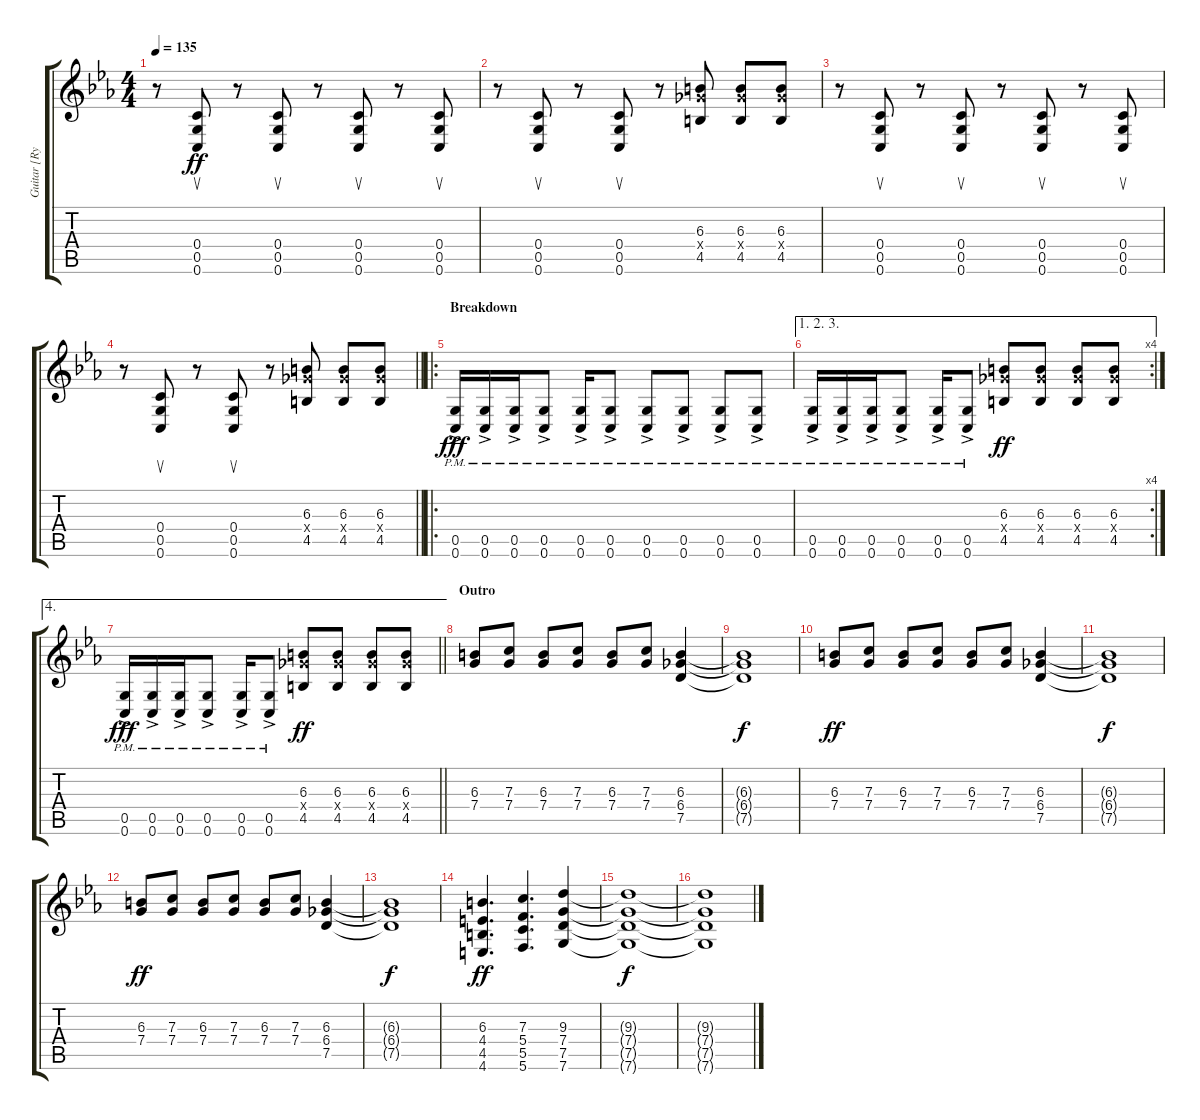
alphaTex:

\track ("Guitar [Ryan Primrack]" "Guitar [Ry") {instrument distortionguitar}
\staff {score tabs}
\tuning (D4 A3 F3 C3 G2 C2) {hide}
\ts (4 4)
\tempo 135
\clef g2
\ks cminor
r.8{dy ff} (0.4 0.5 0.6).8{su} r.8 (0.4 0.5 0.6).8{su} r.8 (0.4 0.5 0.6).8{su} r.8 (0.4 0.5 0.6).8{su} |
r.8 (0.4 0.5 0.6).8{su} r.8 (0.4 0.5 0.6).8{su} r.8 (6.3 6.4{x} 4.5).8 (6.3 6.4{x} 4.5).8 (6.3 6.4{x} 4.5).8 |
r.8 (0.4 0.5 0.6).8{su} r.8 (0.4 0.5 0.6).8{su} r.8 (0.4 0.5 0.6).8{su} r.8 (0.4 0.5 0.6).8{su} |
\barLineRight lightlight
r.8 (0.4 0.5 0.6).8{su} r.8 (0.4 0.5 0.6).8{su} r.8 (6.3 6.4{x} 4.5).8 (6.3 6.4{x} 4.5).8 (6.3 6.4{x} 4.5).8 |
\ro
\section ("" "Breakdown")
(0.5{ac pm} 0.6{ac pm}).16{dy fff} (0.5{ac pm} 0.6{ac pm}).16 (0.5{ac pm} 0.6{ac pm}).16 (0.5{ac pm} 0.6{ac pm}).8 (0.5{ac pm} 0.6{ac pm}).16 (0.5{ac pm} 0.6{ac pm}).8 (0.5{ac pm} 0.6{ac pm}).8 (0.5{ac pm} 0.6{ac pm}).8 (0.5{ac pm} 0.6{ac pm}).8 (0.5{ac pm} 0.6{ac pm}).8 |
\ae (1 2 3)
\rc 4
(0.5{ac pm} 0.6{ac pm}).16 (0.5{ac pm} 0.6{ac pm}).16 (0.5{ac pm} 0.6{ac pm}).16 (0.5{ac pm} 0.6{ac pm}).8 (0.5{ac pm} 0.6{ac pm}).16 (0.5{ac pm} 0.6{ac pm}).8 (6.3 6.4{x} 4.5).8{dy ff} (6.3 6.4{x} 4.5).8 (6.3 6.4{x} 4.5).8 (6.3 6.4{x} 4.5).8 |
\ae 4
\barLineRight lightlight
(0.5{ac pm} 0.6{ac pm}).16{dy fff} (0.5{ac pm} 0.6{ac pm}).16 (0.5{ac pm} 0.6{ac pm}).16 (0.5{ac pm} 0.6{ac pm}).8 (0.5{ac pm} 0.6{ac pm}).16 (0.5{ac pm} 0.6{ac pm}).8 (6.3 6.4{x} 4.5).8{dy ff} (6.3 6.4{x} 4.5).8 (6.3 6.4{x} 4.5).8 (6.3 6.4{x} 4.5).8 |
\section ("" "Outro")
(6.3 7.4).8 (7.3 7.4).8 (6.3 7.4).8 (7.3 7.4).8 (6.3 7.4).8 (7.3 7.4).8 (6.3 6.4 7.5).4 |
(6.3{t} 6.4{t} 7.5{t}).1{dy f} |
(6.3 7.4).8{dy ff} (7.3 7.4).8 (6.3 7.4).8 (7.3 7.4).8 (6.3 7.4).8 (7.3 7.4).8 (6.3 6.4 7.5).4 |
(6.3{t} 6.4{t} 7.5{t}).1{dy f} |
(6.3 7.4).8{dy ff} (7.3 7.4).8 (6.3 7.4).8 (7.3 7.4).8 (6.3 7.4).8 (7.3 7.4).8 (6.3 6.4 7.5).4 |
(6.3{t} 6.4{t} 7.5{t}).1{dy f} |
(6.3 4.4 4.5 4.6).4{d dy ff} (7.3 5.4 5.5 5.6).4{d} (9.3 7.4 7.5 7.6).4 |
(9.3{t} 7.4{t} 7.5{t} 7.6{t}).1{dy f} |
(9.3{t} 7.4{t} 7.5{t} 7.6{t}).1
